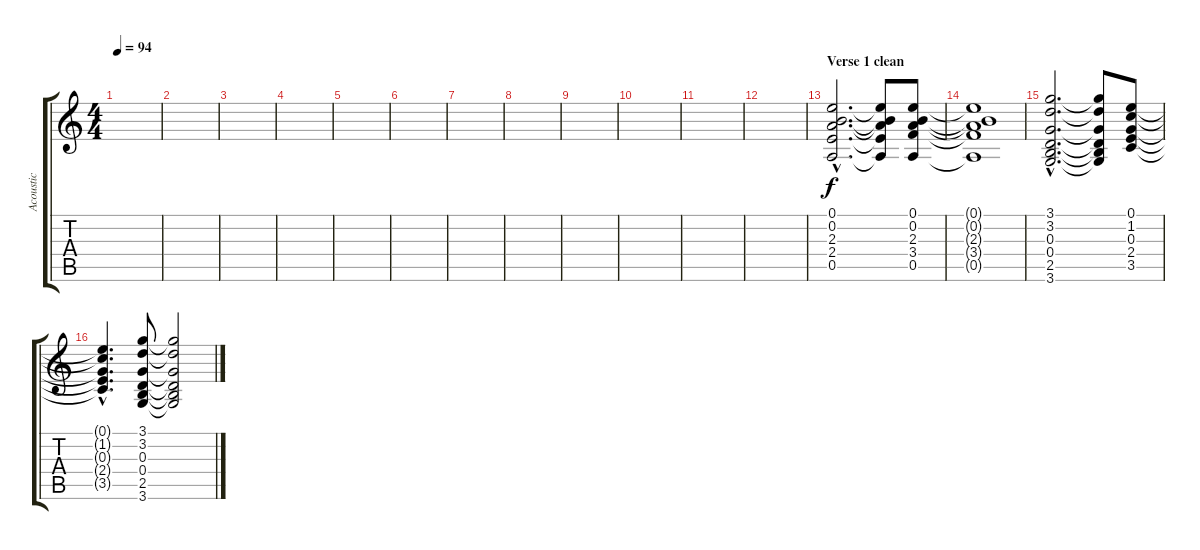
\track ("Acoustic" "Acoustic") {instrument acousticguitarsteel}
\staff {score tabs}
\tuning (E4 B3 G3 D3 A2 E2) {hide}
\ts (4 4)
\tempo 94
\clef g2
\ks c
|
|
|
|
|
|
|
|
|
|
|
|
\section ("" "Verse 1 clean")
(0.1{hac} 0.2{hac} 2.3{hac} 2.4{hac} 0.5{hac}).2{d instrument acousticguitarsteel} (0.1{t} 0.2{t} 2.3{t} 2.4{t} 0.5{t}).8 (0.1 0.2 2.3 3.4 0.5).8 |
(0.1{t} 0.2{t} 2.3{t} 3.4{t} 0.5{t}).1 |
(3.1{hac} 3.2{hac} 0.3{hac} 0.4{hac} 2.5{hac} 3.6{hac}).2{d} (3.1{t} 3.2{t} 0.3{t} 0.4{t} 2.5{t} 3.6{t}).8 (0.1 1.2 0.3 2.4 3.5).8 |
(0.1{hac t} 1.2{hac t} 0.3{hac t} 2.4{hac t} 3.5{hac t}).4{d} (3.1 3.2 0.3 0.4 2.5 3.6).8 (3.1{t} 3.2{t} 0.3{t} 0.4{t} 2.5{t} 3.6{t}).2
